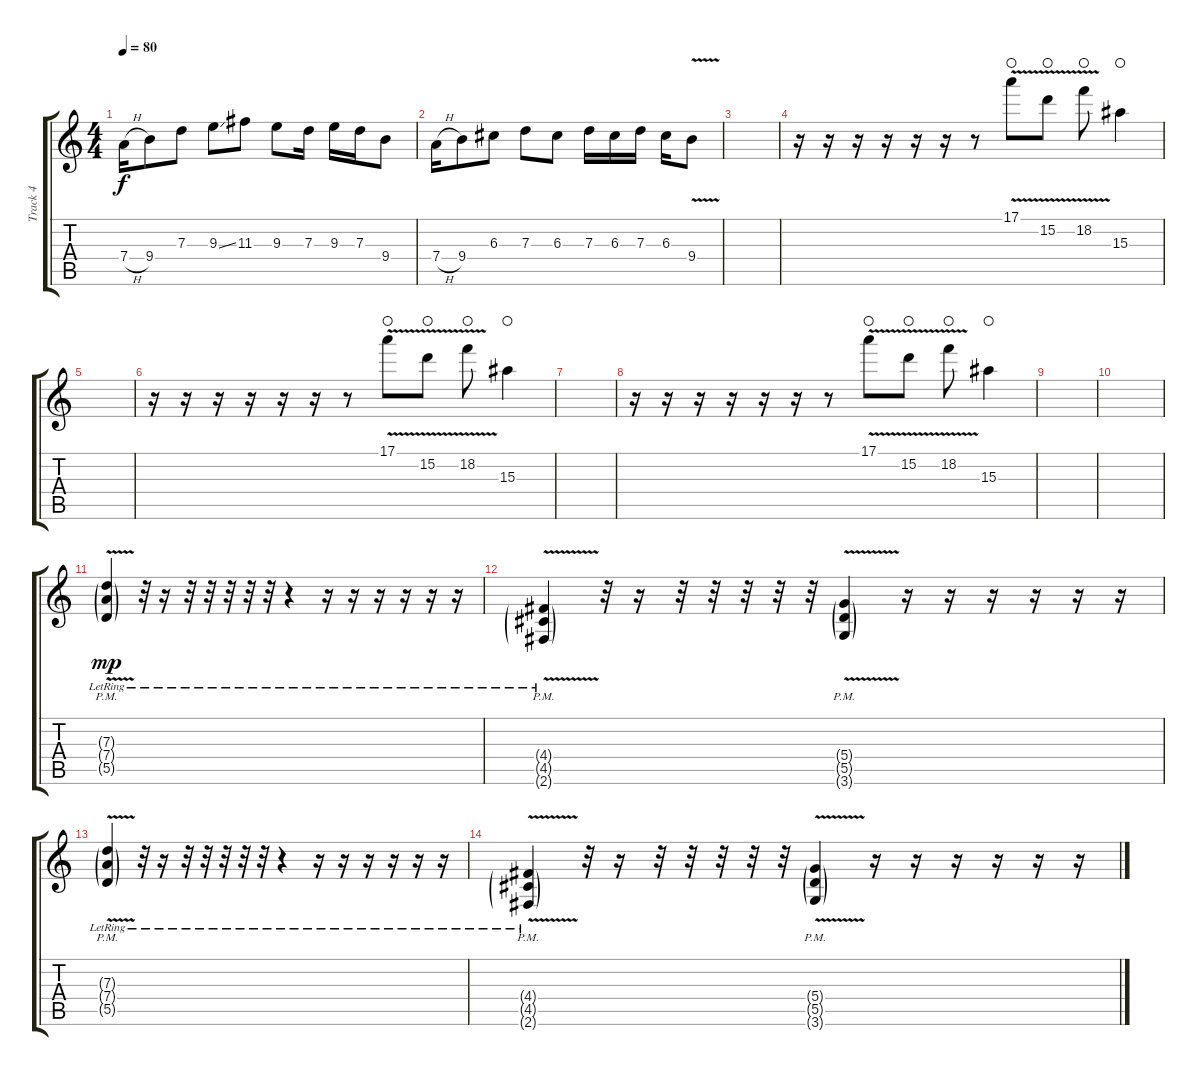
\track ("Track 4" "Track 4") {instrument distortionguitar}
\staff {score tabs}
\tuning (E4 B3 G3 D3 A2 E2) {hide}
\ts (4 4)
\tempo 80
\clef g2
\ks c
7.4{h}.16{dy f} 9.4.8 7.3.8 9.3{ss}.8 11.3.8 9.3.8 7.3.16 9.3.16 7.3.16 9.4.8 |
7.4{h}.16 9.4.8 6.3.8 7.3.8 6.3.8 7.3.16 6.3.16 7.3.16 6.3.16 9.4{v}.8 |
|
r.16 r.16 r.16 r.16 r.16 r.16 r.8 17.1{v}.8{waho} 15.2{v}.8{waho} 18.2{v}.8{waho} 15.3.4{waho} |
|
r.16 r.16 r.16 r.16 r.16 r.16 r.8 17.1{v}.8{waho} 15.2{v}.8{waho} 18.2{v}.8{waho} 15.3.4{waho} |
|
r.16 r.16 r.16 r.16 r.16 r.16 r.8 17.1{v}.8{waho} 15.2{v}.8{waho} 18.2{v}.8{waho} 15.3.4{waho} |
|
|
(7.3{v g pm lr} 7.4{v g pm lr} 5.5{v g pm lr}).4{dy mp} r.32 r.16 r.32 r.32 r.32 r.32 r.32 r.4 r.16 r.16 r.16 r.16 r.16 r.16 |
(4.4{v g pm lr} 4.5{v g pm lr} 2.6{g}).4 r.32 r.16 r.32 r.32 r.32 r.32 r.32 (5.4{v g pm} 5.5{v g pm} 3.6{g}).4 r.16 r.16 r.16 r.16 r.16 r.16 |
(7.3{v g pm lr} 7.4{v g pm lr} 5.5{v g pm lr}).4 r.32 r.16 r.32 r.32 r.32 r.32 r.32 r.4 r.16 r.16 r.16 r.16 r.16 r.16 |
(4.4{v g pm lr} 4.5{v g pm lr} 2.6{g}).4 r.32 r.16 r.32 r.32 r.32 r.32 r.32 (5.4{v g pm} 5.5{v g pm} 3.6{g}).4 r.16 r.16 r.16 r.16 r.16 r.16
